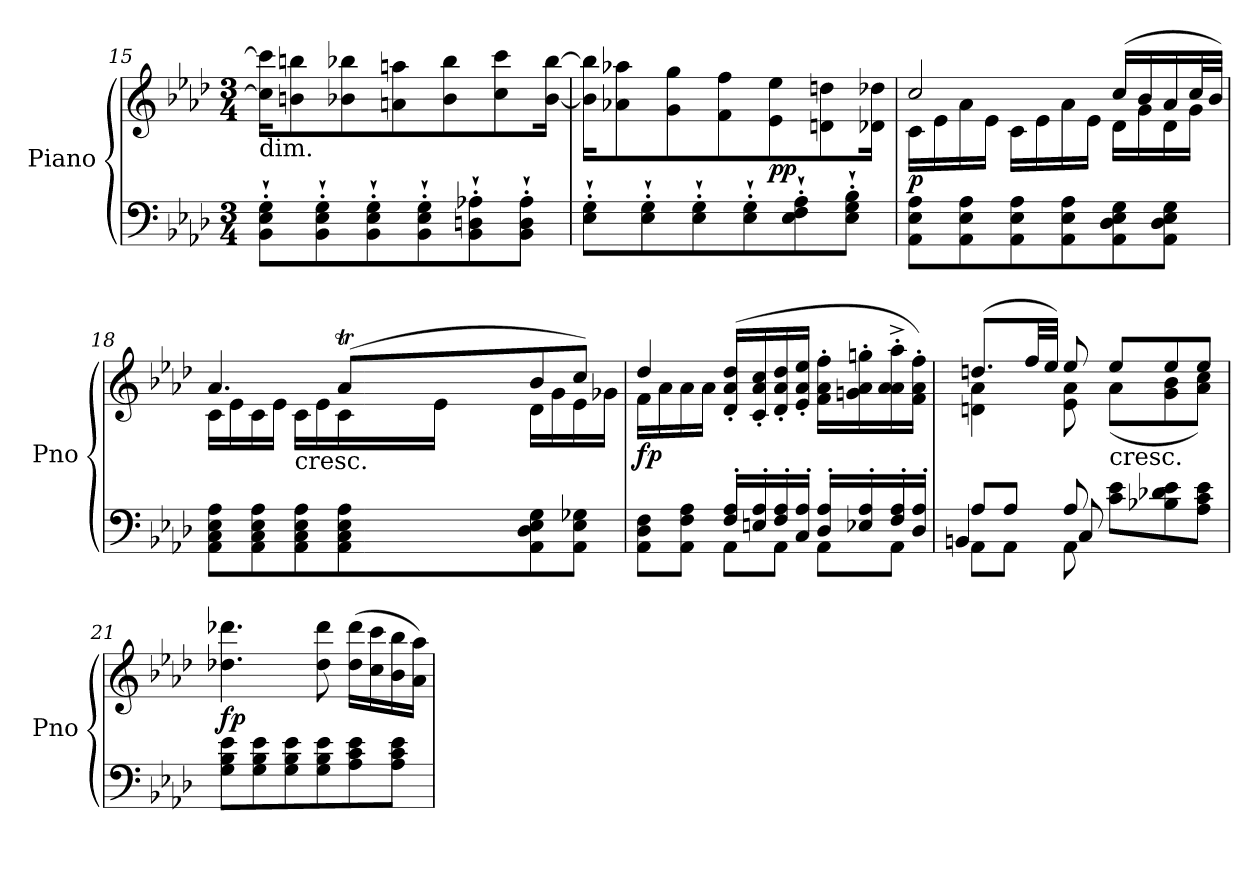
**kern	**kern	**dynam
*part1	*part1	*part1
*staff2	*staff1	*staff1/2
*I"Piano	*	*
*I'Pno	*	*
!!LO:LB:g=z
*clefF4	*clefG2	*
*k[b-e-a-d-]	*k[b-e-a-d-]	*
*A-:	*A-:	*
*M3/4	*M3/4	*
=15	=15	=15
!	!LO:TX:b:t=dim.	!
8BB-\`' 8E-\`' 8G\`'L	16cc\] 16ccc\]KL	.
.	8bn\ 8bbn\	.
8BB-\`' 8E-\`' 8G\`'	.	.
.	8b-X\ 8bb-X\	.
8BB-\`' 8E-\`' 8G\`'	.	.
.	8an\ 8aan\	.
8BB-\`' 8E-\`' 8G\`'	.	.
.	8b-\ 8bb-\	.
8BB-\`' 8Dn\`' 8A-X\`'	.	.
.	8cc\ 8ccc\	.
8BB-\`' 8D\`' 8A-\`'J	.	.
.	[16b-\ [16bb-\Jk	.
=16	=16	=16
8E-\`' 8G\`'L	16b-\] 16bb-\]KL	.
.	8a-X\ 8aa-X\	.
8E-\`' 8G\`'	.	.
.	8g\ 8gg\	.
8E-\`' 8G\`'	.	.
.	8f\ 8ff\	.
8E-\`' 8G\`'	.	.
!	!	!LO:DY:b
.	8e-\ 8ee-\	pp
8E-\`' 8F\`' 8A-\`'	.	.
.	8dn\ 8ddn\	.
8E-\`' 8G\`' 8B-\`'J	.	.
.	16d-X\ 16dd-X\Jk	.
=17	=17	=17
*	*^	*
!	!	!	!LO:DY:b
8AA-\ 8E-\ 8A-\L	2cc/	16c\LL	p
.	.	16e-\	.
8AA-\ 8E-\ 8A-\	.	16a-\	.
.	.	16e-\JJ	.
8AA-\ 8E-\ 8A-\	.	16c\LL	.
.	.	16e-\	.
8AA-\ 8E-\ 8A-\	.	16a-\	.
.	.	16e-\JJ	.
8AA-\ 8D-\ 8E-\ 8G\	(16cc/LL	16d-\LL	.
.	16b-/	16g\	.
8AA-\ 8D-\ 8E-\ 8G\J	16a-/	16d-\	.
.	32cc/L	16g\JJ	.
.	32b-/JJJ)	.	.
=18	=18	=18	=18
*	*	*^	*
8AA-\ 8C\ 8E-\ 8A-\L	4.a-/	16c\LL	960%373ryy	.
.	.	16e-\	.	.
8AA-\ 8C\ 8E-\ 8A-\	.	16c\	.	.
.	.	16e-\JJ	.	.
!	!	!LO:TX:b:t=cresc.	!	!
8AA-\ 8C\ 8E-\ 8A-\	.	16c\LL	.	.
.	.	16e-\	.	.
8AA-\ 8C\ 8E-\ 8A-\	(8a-T/L	16c\	.	.
*	*	*	*Xtuplet	*
!	!	!	!LO:N:vis=64	!
.	.	.	960%13b-yy	.
!	!	!	!LO:N:vis=64	!
.	.	.	960%13a-yy	.
!	!	!	!LO:N:vis=64	!
.	.	.	960%13b-yy	.
!	!	!	!LO:N:vis=64	!
.	.	.	960%13a-yy	.
.	.	16e-\JJ	.	.
!	!	!	!LO:N:vis=64	!
.	.	.	960%13b-yy	.
!	!	!	!LO:N:vis=64	!
.	.	.	960%13a-yy	.
!	!	!	!LO:N:vis=64	!
.	.	.	960%13gyy	.
!	!	!	!LO:N:vis=64	!
.	.	.	960%13a-yy	.
.	.	.	320%81ryy	.
8AA-\ 8D-\ 8E-\ 8G\	8b-/	16d-\LL	.	.
.	.	16g\	.	.
8AA-\ 8E-\ 8G-X\J	8cc/J)	16e-\	.	.
.	.	16g-X\JJ	.	.
*	*	*v	*v	*
!!LO:PB:g=z
=19	=19	=19	=19
*^	*	*	*
!	!	!	!	!LO:DY:b
8AA-\ 8D-\ 8F\L	4ryy	4dd-/	16f\LL	fp
.	.	.	16a-\	.
8AA-\ 8F\ 8A-\J	.	.	16a-\	.
.	.	.	16a-\JJ	.
16F/' 16A-/'LL	8AA-\L	(16d-/' 16a-/' 16dd-/'LL	2ryy	.
16En/' 16A-/'	.	16c/' 16a-/' 16cc/'	.	.
16F/' 16A-/'	8AA-\J	16d-/' 16a-/' 16dd-/'	.	.
16C/' 16A-/'JJ	.	16e-/' 16a-/' 16ee-/'JJ	.	.
16D-/' 16A-/'LL	8AA-\L	16f\' 16a-\' 16ff\'LL	.	.
16E-X/' 16A-/'	.	16gn\' 16a-\' 16ggn\'	.	.
16F/' 16A-/'	8AA-\J	16a-\'^ 16a-\'^ 16aa-\'^	.	.
16D-/' 16A-/'JJ	.	16f\' 16a-\' 16ff\'JJ)	.	.
=20	=20	=20	=20	=20
*	*^	*	*	*
8A-/L	8AA-\L	4BBn/	(8.ddn/L	4dn\ 4a-\	.
8A-/J	8AA-\J	.	.	.	.
.	.	.	32ff/LL	.	.
.	.	.	32ee-/JJJ)	.	.
8A-/	8AA-\	8C/	8ee-/	8e-\ 8a-\	.
!	!	!	!LO:TX:b:t=cresc.	!	!
8c\ 8e-\L	4.ryy	4.ryy	8ee-/L	(8a-\L	.
8B-X\ 8d-X\ 8e-\	.	.	8ee-/	8g\ 8b-\	.
8A-\ 8c\ 8e-\J	.	.	8ee-/J	8a-\ 8cc\J)	.
*v	*v	*v	*	*	*
=21	=21	=21	=21
!	!	!	!LO:DY:a=2
*	*v	*v	*
8G\ 8B-\ 8e-\L	4.dd-X\ 4.ddd-X\	fp
8G\ 8B-\ 8e-\	.	.
8G\ 8B-\ 8e-\	.	.
8G\ 8B-\ 8e-\	8dd-\ 8ddd-\	.
8A-\ 8c\ 8e-\	(16dd-\ 16ddd-\LL	.
.	16cc\ 16ccc\	.
8A-\ 8c\ 8e-\J	16b-\ 16bb-\	.
.	16a-\ 16aa-\JJ)	.
=	=	=
*-	*-	*-
